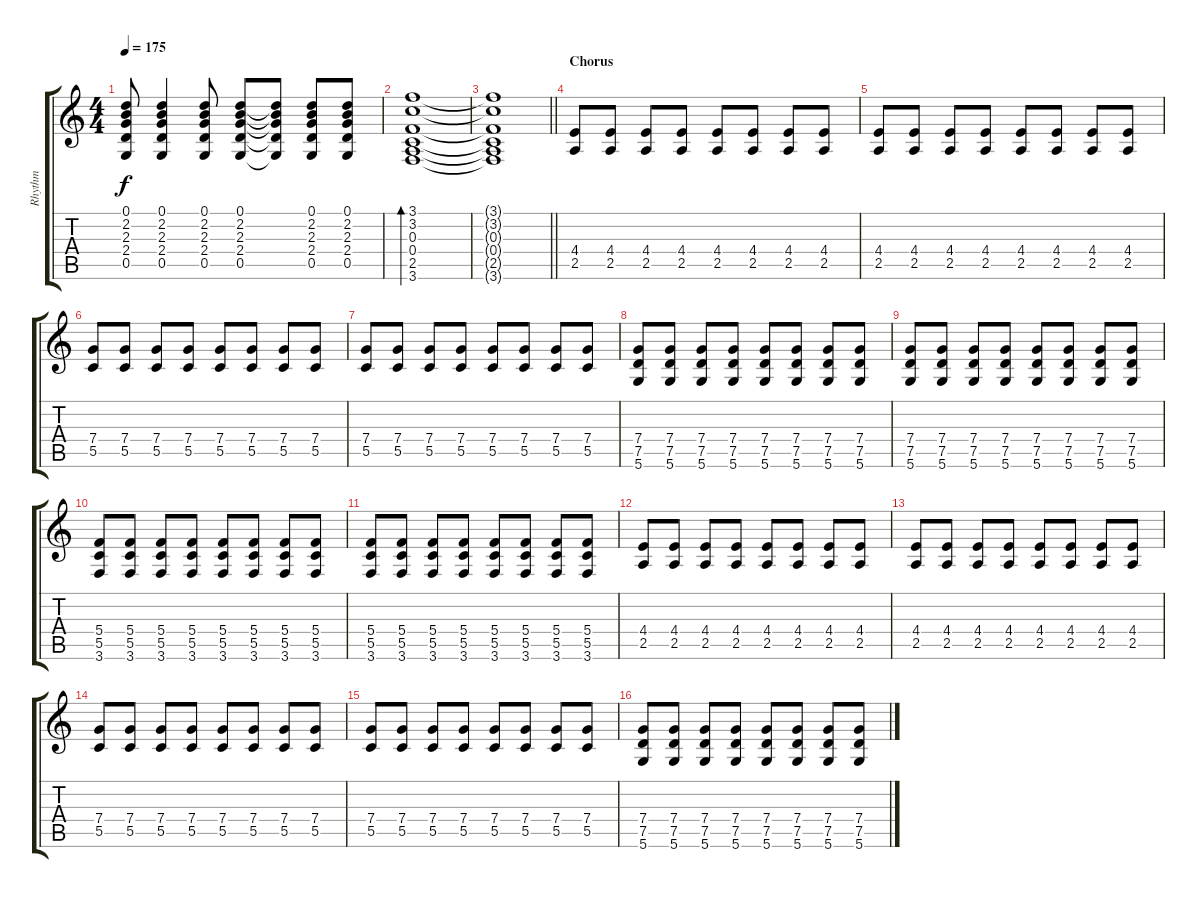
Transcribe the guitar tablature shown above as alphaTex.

\track ("Rhythm" "Rhythm") {instrument distortionguitar}
\staff {score tabs}
\tuning (D4 A3 F3 C3 G2 D2) {hide}
\ts (4 4)
\tempo 175
\clef g2
\ks c
(0.1{t} 2.2{t} 2.3{t} 2.4{t} 0.5{t}).8{dy f} (0.1 2.2 2.3 2.4 0.5).4 (0.1 2.2 2.3 2.4 0.5).8 (0.1 2.2 2.3 2.4 0.5).8 (0.1{t} 2.2{t} 2.3{t} 2.4{t} 0.5{t}).8 (0.1 2.2 2.3 2.4 0.5).8 (0.1 2.2 2.3 2.4 0.5).8 |
(3.1 3.2 0.3 0.4 2.5 3.6).1{bd 120} |
\barLineRight lightlight
(3.1{t} 3.2{t} 0.3{t} 0.4{t} 2.5{t} 3.6{t}).1 |
\section ("" "Chorus")
(4.4 2.5).8{instrument distortionguitar} (4.4 2.5).8 (4.4 2.5).8 (4.4 2.5).8 (4.4 2.5).8 (4.4 2.5).8 (4.4 2.5).8 (4.4 2.5).8 |
(4.4 2.5).8 (4.4 2.5).8 (4.4 2.5).8 (4.4 2.5).8 (4.4 2.5).8 (4.4 2.5).8 (4.4 2.5).8 (4.4 2.5).8 |
(7.4 5.5).8 (7.4 5.5).8 (7.4 5.5).8 (7.4 5.5).8 (7.4 5.5).8 (7.4 5.5).8 (7.4 5.5).8 (7.4 5.5).8 |
(7.4 5.5).8 (7.4 5.5).8 (7.4 5.5).8 (7.4 5.5).8 (7.4 5.5).8 (7.4 5.5).8 (7.4 5.5).8 (7.4 5.5).8 |
(7.4 7.5 5.6).8 (7.4 7.5 5.6).8 (7.4 7.5 5.6).8 (7.4 7.5 5.6).8 (7.4 7.5 5.6).8 (7.4 7.5 5.6).8 (7.4 7.5 5.6).8 (7.4 7.5 5.6).8 |
(7.4 7.5 5.6).8 (7.4 7.5 5.6).8 (7.4 7.5 5.6).8 (7.4 7.5 5.6).8 (7.4 7.5 5.6).8 (7.4 7.5 5.6).8 (7.4 7.5 5.6).8 (7.4 7.5 5.6).8 |
(5.4 5.5 3.6).8 (5.4 5.5 3.6).8 (5.4 5.5 3.6).8 (5.4 5.5 3.6).8 (5.4 5.5 3.6).8 (5.4 5.5 3.6).8 (5.4 5.5 3.6).8 (5.4 5.5 3.6).8 |
(5.4 5.5 3.6).8 (5.4 5.5 3.6).8 (5.4 5.5 3.6).8 (5.4 5.5 3.6).8 (5.4 5.5 3.6).8 (5.4 5.5 3.6).8 (5.4 5.5 3.6).8 (5.4 5.5 3.6).8 |
(4.4 2.5).8 (4.4 2.5).8 (4.4 2.5).8 (4.4 2.5).8 (4.4 2.5).8 (4.4 2.5).8 (4.4 2.5).8 (4.4 2.5).8 |
(4.4 2.5).8 (4.4 2.5).8 (4.4 2.5).8 (4.4 2.5).8 (4.4 2.5).8 (4.4 2.5).8 (4.4 2.5).8 (4.4 2.5).8 |
(7.4 5.5).8 (7.4 5.5).8 (7.4 5.5).8 (7.4 5.5).8 (7.4 5.5).8 (7.4 5.5).8 (7.4 5.5).8 (7.4 5.5).8 |
(7.4 5.5).8 (7.4 5.5).8 (7.4 5.5).8 (7.4 5.5).8 (7.4 5.5).8 (7.4 5.5).8 (7.4 5.5).8 (7.4 5.5).8 |
(7.4 7.5 5.6).8 (7.4 7.5 5.6).8 (7.4 7.5 5.6).8 (7.4 7.5 5.6).8 (7.4 7.5 5.6).8 (7.4 7.5 5.6).8 (7.4 7.5 5.6).8 (7.4 7.5 5.6).8
